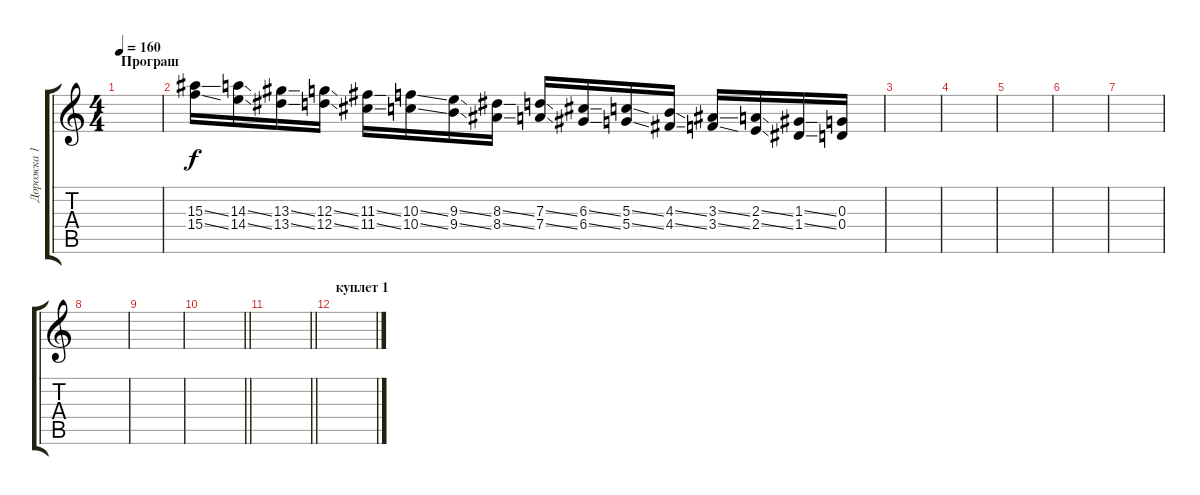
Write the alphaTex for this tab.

\track ("Дорожка 1" "Дорожка 1") {instrument distortionguitar}
\staff {score tabs}
\tuning (E4 B3 G3 D3 A2 E2) {hide}
\ts (4 4)
\section ("" "Програш")
\tempo 160
\clef g2
\ks c
|
(15.3{ss} 15.4{ss}).16 (14.3{ss} 14.4{ss}).16 (13.3{ss} 13.4{ss}).16 (12.3{ss} 12.4{ss}).16 (11.3{ss} 11.4{ss}).16 (10.3{ss} 10.4{ss}).16 (9.3{ss} 9.4{ss}).16 (8.3{ss} 8.4{ss}).16 (7.3{ss} 7.4{ss}).16 (6.3{ss} 6.4{ss}).16 (5.3{ss} 5.4{ss}).16 (4.3{ss} 4.4{ss}).16 (3.3{ss} 3.4{ss}).16 (2.3{ss} 2.4{ss}).16 (1.3{ss} 1.4{ss}).16 (0.3 0.4).16 |
|
|
|
|
|
|
|
\barLineRight lightlight
|
\barLineRight lightlight
|
\section ("" "куплет 1")
